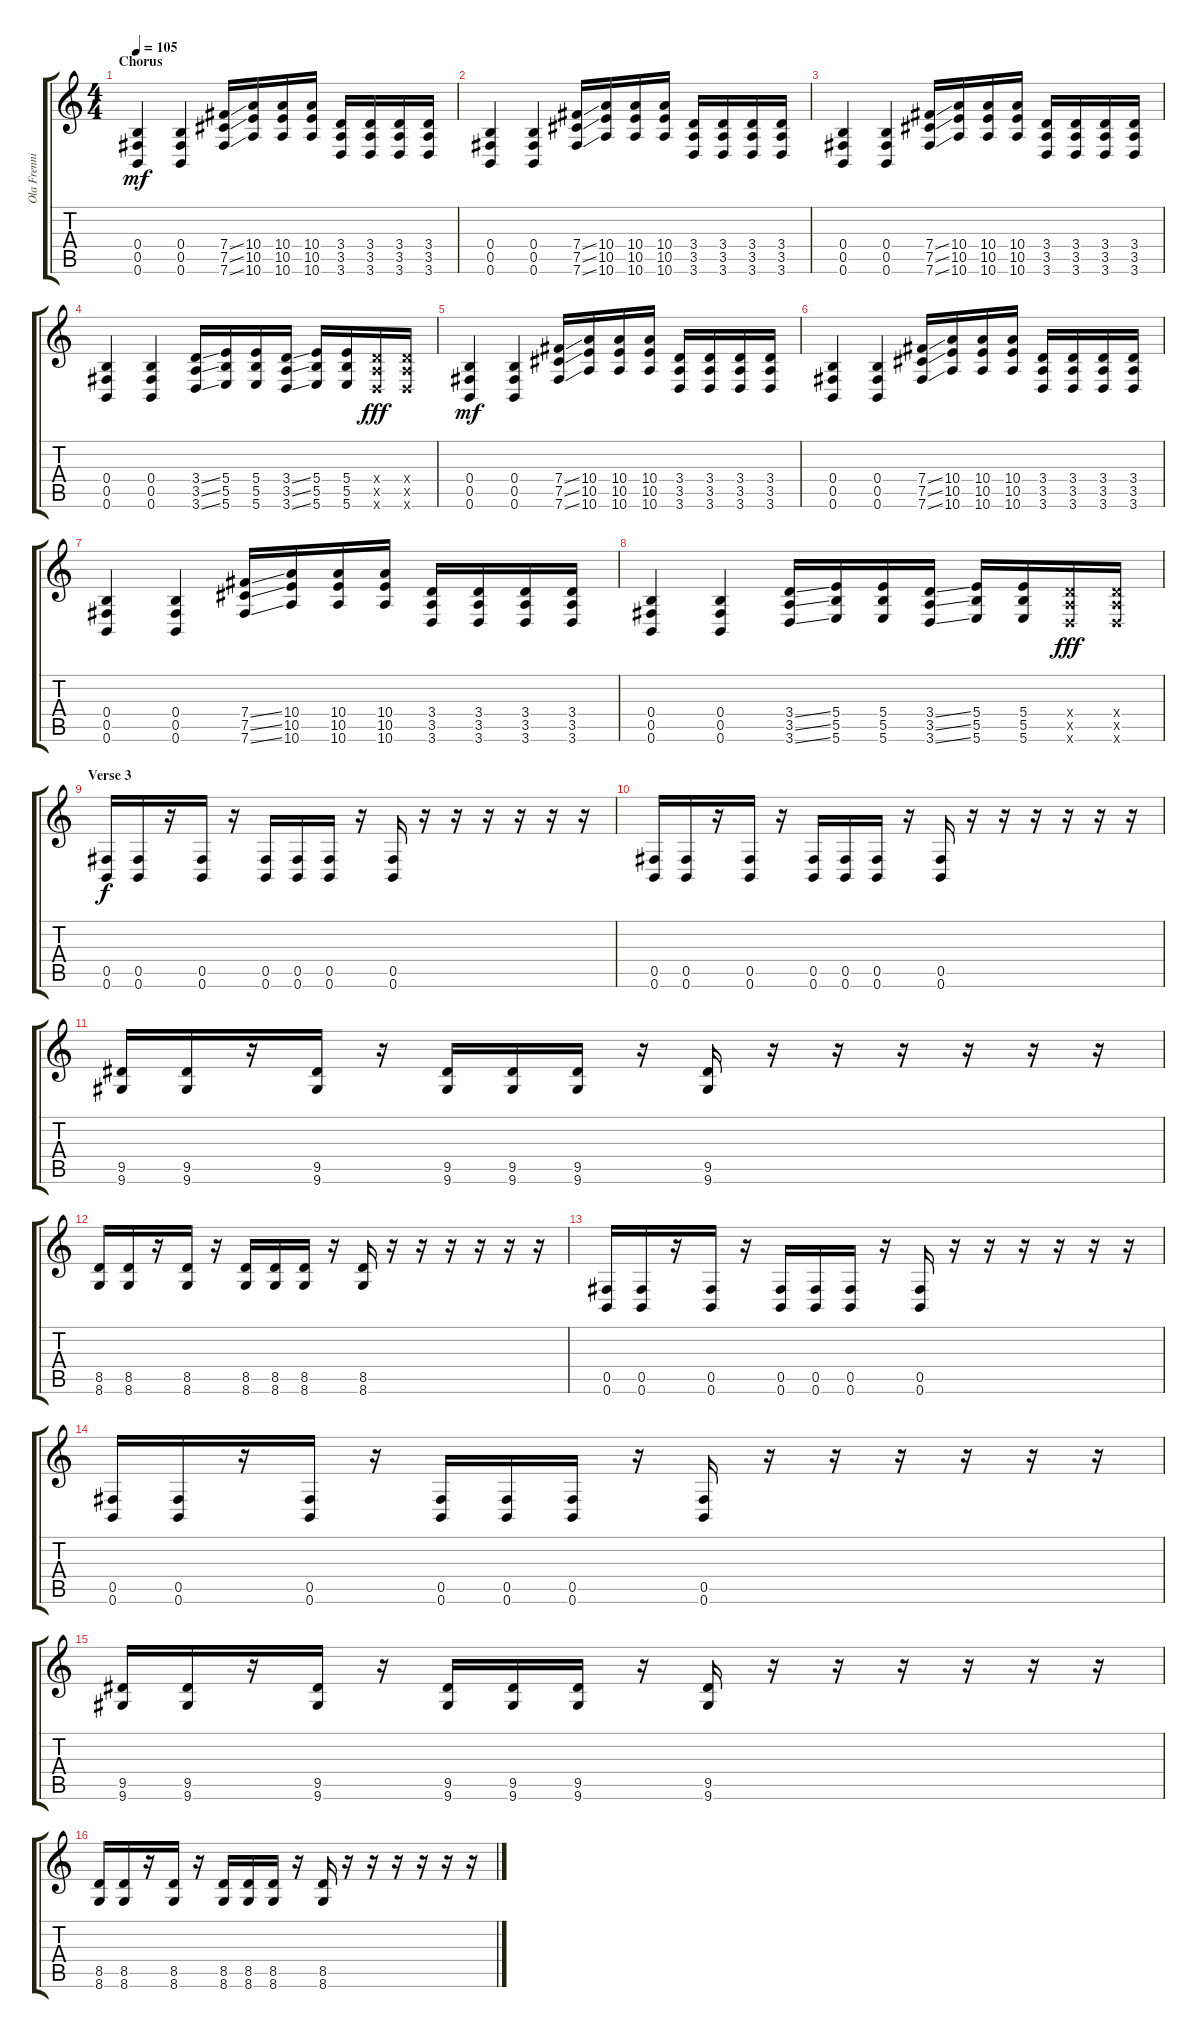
\track ("Ola Frenning" "Ola Frenni") {instrument distortionguitar}
\staff {score tabs}
\tuning (Db4 Ab3 E3 B2 Gb2 B1) {hide}
\ts (4 4)
\section ("" "Chorus")
\tempo 105
\clef g2
\ks c
(0.4 0.5 0.6).4{dy mf} (0.4 0.5 0.6).4 (7.4{ss} 7.5{ss} 7.6{ss}).16 (10.4 10.5 10.6).16 (10.4 10.5 10.6).16 (10.4 10.5 10.6).16 (3.4 3.5 3.6).16 (3.4 3.5 3.6).16 (3.4 3.5 3.6).16 (3.4 3.5 3.6).16 |
(0.4 0.5 0.6).4 (0.4 0.5 0.6).4 (7.4{ss} 7.5{ss} 7.6{ss}).16 (10.4 10.5 10.6).16 (10.4 10.5 10.6).16 (10.4 10.5 10.6).16 (3.4 3.5 3.6).16 (3.4 3.5 3.6).16 (3.4 3.5 3.6).16 (3.4 3.5 3.6).16 |
(0.4 0.5 0.6).4 (0.4 0.5 0.6).4 (7.4{ss} 7.5{ss} 7.6{ss}).16 (10.4 10.5 10.6).16 (10.4 10.5 10.6).16 (10.4 10.5 10.6).16 (3.4 3.5 3.6).16 (3.4 3.5 3.6).16 (3.4 3.5 3.6).16 (3.4 3.5 3.6).16 |
(0.4 0.5 0.6).4 (0.4 0.5 0.6).4 (3.4{ss} 3.5{ss} 3.6{ss}).16 (5.4 5.5 5.6).16 (5.4 5.5 5.6).16 (3.4{ss} 3.5{ss} 3.6{ss}).16 (5.4 5.5 5.6).16 (5.4 5.5 5.6).16 (3.4{x} 3.5{x} 3.6{x}).16{dy fff} (3.4{x} 3.5{x} 3.6{x}).16 |
(0.4 0.5 0.6).4{dy mf} (0.4 0.5 0.6).4 (7.4{ss} 7.5{ss} 7.6{ss}).16 (10.4 10.5 10.6).16 (10.4 10.5 10.6).16 (10.4 10.5 10.6).16 (3.4 3.5 3.6).16 (3.4 3.5 3.6).16 (3.4 3.5 3.6).16 (3.4 3.5 3.6).16 |
(0.4 0.5 0.6).4 (0.4 0.5 0.6).4 (7.4{ss} 7.5{ss} 7.6{ss}).16 (10.4 10.5 10.6).16 (10.4 10.5 10.6).16 (10.4 10.5 10.6).16 (3.4 3.5 3.6).16 (3.4 3.5 3.6).16 (3.4 3.5 3.6).16 (3.4 3.5 3.6).16 |
(0.4 0.5 0.6).4 (0.4 0.5 0.6).4 (7.4{ss} 7.5{ss} 7.6{ss}).16 (10.4 10.5 10.6).16 (10.4 10.5 10.6).16 (10.4 10.5 10.6).16 (3.4 3.5 3.6).16 (3.4 3.5 3.6).16 (3.4 3.5 3.6).16 (3.4 3.5 3.6).16 |
(0.4 0.5 0.6).4 (0.4 0.5 0.6).4 (3.4{ss} 3.5{ss} 3.6{ss}).16 (5.4 5.5 5.6).16 (5.4 5.5 5.6).16 (3.4{ss} 3.5{ss} 3.6{ss}).16 (5.4 5.5 5.6).16 (5.4 5.5 5.6).16 (3.4{x} 3.5{x} 3.6{x}).16{dy fff} (3.4{x} 3.5{x} 3.6{x}).16 |
\section ("" "Verse 3")
(0.5 0.6).16{dy f} (0.5 0.6).16 r.16 (0.5 0.6).16 r.16 (0.5 0.6).16 (0.5 0.6).16 (0.5 0.6).16 r.16 (0.5 0.6).16 r.16 r.16 r.16 r.16 r.16 r.16 |
(0.5 0.6).16 (0.5 0.6).16 r.16 (0.5 0.6).16 r.16 (0.5 0.6).16 (0.5 0.6).16 (0.5 0.6).16 r.16 (0.5 0.6).16 r.16 r.16 r.16 r.16 r.16 r.16 |
(9.5 9.6).16 (9.5 9.6).16 r.16 (9.5 9.6).16 r.16 (9.5 9.6).16 (9.5 9.6).16 (9.5 9.6).16 r.16 (9.5 9.6).16 r.16 r.16 r.16 r.16 r.16 r.16 |
(8.5 8.6).16 (8.5 8.6).16 r.16 (8.5 8.6).16 r.16 (8.5 8.6).16 (8.5 8.6).16 (8.5 8.6).16 r.16 (8.5 8.6).16 r.16 r.16 r.16 r.16 r.16 r.16 |
(0.5 0.6).16 (0.5 0.6).16 r.16 (0.5 0.6).16 r.16 (0.5 0.6).16 (0.5 0.6).16 (0.5 0.6).16 r.16 (0.5 0.6).16 r.16 r.16 r.16 r.16 r.16 r.16 |
(0.5 0.6).16 (0.5 0.6).16 r.16 (0.5 0.6).16 r.16 (0.5 0.6).16 (0.5 0.6).16 (0.5 0.6).16 r.16 (0.5 0.6).16 r.16 r.16 r.16 r.16 r.16 r.16 |
(9.5 9.6).16 (9.5 9.6).16 r.16 (9.5 9.6).16 r.16 (9.5 9.6).16 (9.5 9.6).16 (9.5 9.6).16 r.16 (9.5 9.6).16 r.16 r.16 r.16 r.16 r.16 r.16 |
(8.5 8.6).16 (8.5 8.6).16 r.16 (8.5 8.6).16 r.16 (8.5 8.6).16 (8.5 8.6).16 (8.5 8.6).16 r.16 (8.5 8.6).16 r.16 r.16 r.16 r.16 r.16 r.16
